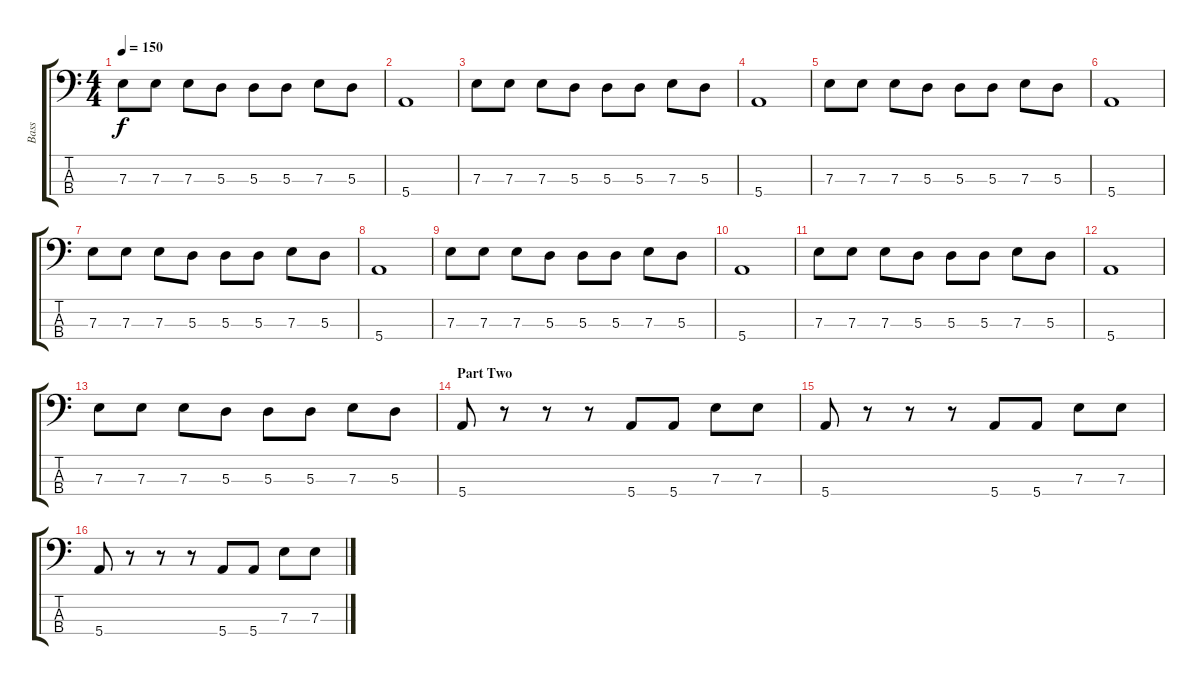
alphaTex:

\track ("Bass" "Bass") {instrument electricbasspick}
\staff {score tabs}
\tuning (G2 D2 A1 E1) {hide}
\ts (4 4)
\tempo 150
\clef f4
\ks c
7.3.8{dy f} 7.3.8 7.3.8 5.3.8 5.3.8 5.3.8 7.3.8 5.3.8 |
5.4.1 |
7.3.8 7.3.8 7.3.8 5.3.8 5.3.8 5.3.8 7.3.8 5.3.8 |
5.4.1 |
7.3.8 7.3.8 7.3.8 5.3.8 5.3.8 5.3.8 7.3.8 5.3.8 |
5.4.1 |
7.3.8 7.3.8 7.3.8 5.3.8 5.3.8 5.3.8 7.3.8 5.3.8 |
5.4.1 |
7.3.8 7.3.8 7.3.8 5.3.8 5.3.8 5.3.8 7.3.8 5.3.8 |
5.4.1 |
7.3.8 7.3.8 7.3.8 5.3.8 5.3.8 5.3.8 7.3.8 5.3.8 |
5.4.1 |
7.3.8 7.3.8 7.3.8 5.3.8 5.3.8 5.3.8 7.3.8 5.3.8 |
\section ("" "Part Two")
5.4.8 r.8 r.8 r.8 5.4.8 5.4.8 7.3.8 7.3.8 |
5.4.8 r.8 r.8 r.8 5.4.8 5.4.8 7.3.8 7.3.8 |
5.4.8 r.8 r.8 r.8 5.4.8 5.4.8 7.3.8 7.3.8
